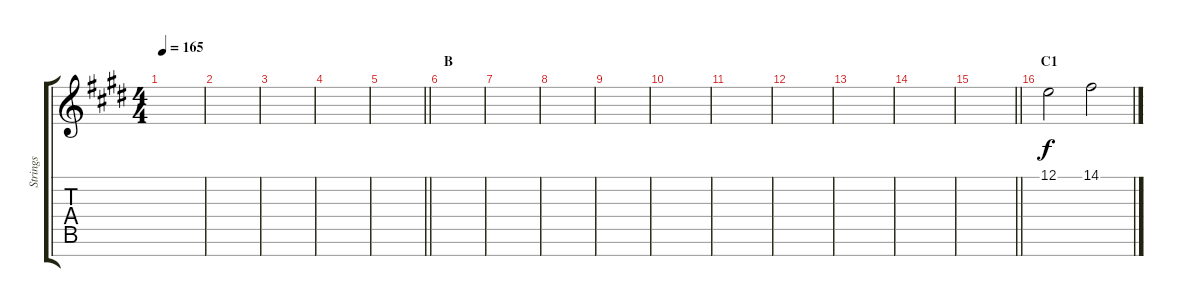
\track ("Strings" "Strings") {instrument stringensemble1}
\staff {score tabs}
\tuning (E4 B3 G3 D3 A2 E2 B1) {hide}
\ts (4 4)
\tempo 165
\clef g2
\ks e
|
|
|
|
\barLineRight lightlight
|
\section ("" "B")
|
|
|
|
|
|
|
|
|
\barLineRight lightlight
|
\section ("" "C1")
12.1.2 14.1.2
